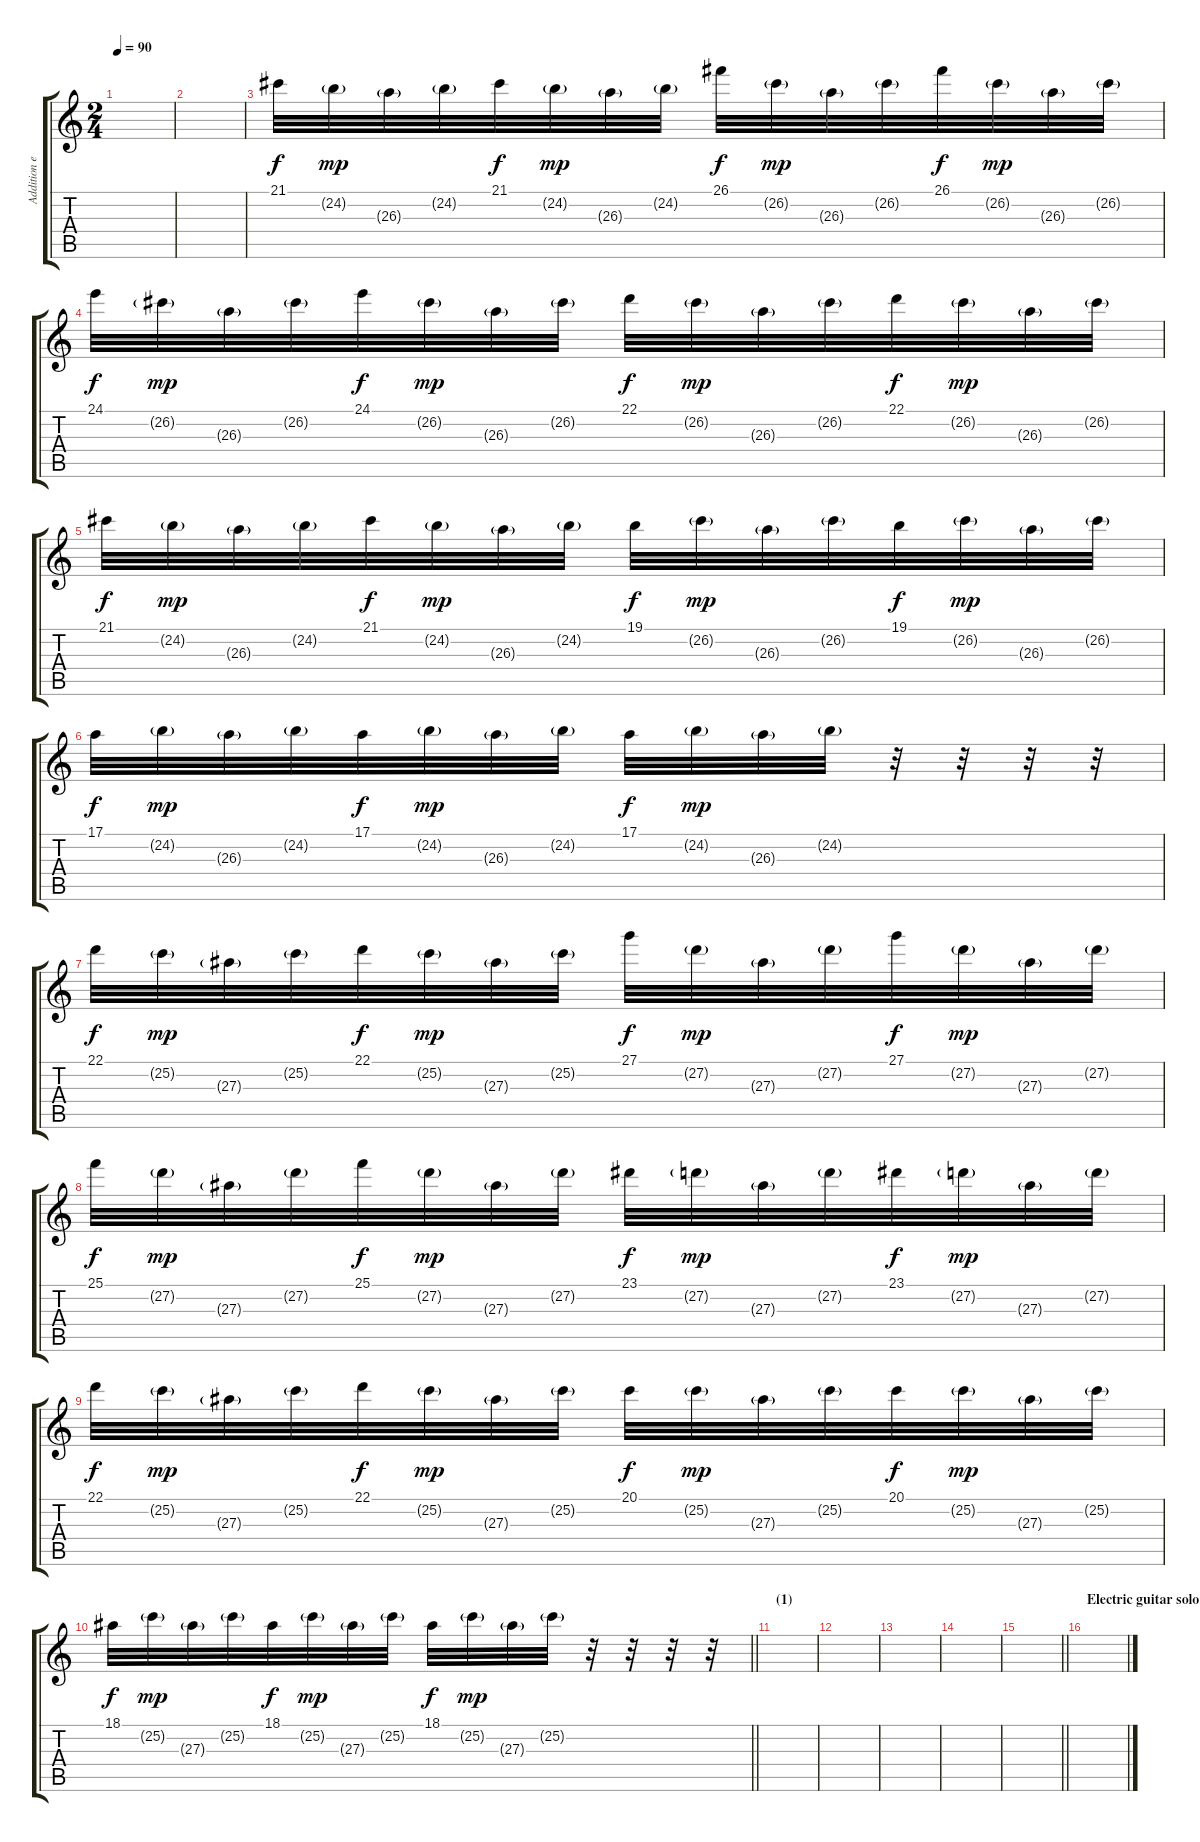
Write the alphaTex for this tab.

\track ("Addition effects + instruments" "Addition e") {instrument stringensemble1}
\staff {score tabs}
\tuning (E4 B3 G3 D3 A2 E2) {hide}
\ts (2 4)
\tempo 90
\clef g2
\ks c
|
|
21.1.32{dy f volume 13 instrument stringensemble1} 24.2{g}.32{dy mp} 26.3{g}.32 24.2{g}.32 21.1.32{dy f} 24.2{g}.32{dy mp} 26.3{g}.32 24.2{g}.32 26.1.32{dy f} 26.2{g}.32{dy mp} 26.3{g}.32 26.2{g}.32 26.1.32{dy f} 26.2{g}.32{dy mp} 26.3{g}.32 26.2{g}.32 |
24.1.32{dy f} 26.2{g}.32{dy mp} 26.3{g}.32 26.2{g}.32 24.1.32{dy f} 26.2{g}.32{dy mp} 26.3{g}.32 26.2{g}.32 22.1.32{dy f} 26.2{g}.32{dy mp} 26.3{g}.32 26.2{g}.32 22.1.32{dy f} 26.2{g}.32{dy mp} 26.3{g}.32 26.2{g}.32 |
21.1.32{dy f} 24.2{g}.32{dy mp} 26.3{g}.32 24.2{g}.32 21.1.32{dy f} 24.2{g}.32{dy mp} 26.3{g}.32 24.2{g}.32 19.1.32{dy f} 26.2{g}.32{dy mp} 26.3{g}.32 26.2{g}.32 19.1.32{dy f} 26.2{g}.32{dy mp} 26.3{g}.32 26.2{g}.32 |
17.1.32{dy f} 24.2{g}.32{dy mp} 26.3{g}.32 24.2{g}.32 17.1.32{dy f} 24.2{g}.32{dy mp} 26.3{g}.32 24.2{g}.32 17.1.32{dy f} 24.2{g}.32{dy mp} 26.3{g}.32 24.2{g}.32 r.32 r.32 r.32 r.32 |
22.1.32{dy f} 25.2{g}.32{dy mp} 27.3{g}.32 25.2{g}.32 22.1.32{dy f} 25.2{g}.32{dy mp} 27.3{g}.32 25.2{g}.32 27.1.32{dy f} 27.2{g}.32{dy mp} 27.3{g}.32 27.2{g}.32 27.1.32{dy f} 27.2{g}.32{dy mp} 27.3{g}.32 27.2{g}.32 |
25.1.32{dy f} 27.2{g}.32{dy mp} 27.3{g}.32 27.2{g}.32 25.1.32{dy f} 27.2{g}.32{dy mp} 27.3{g}.32 27.2{g}.32 23.1.32{dy f} 27.2{g}.32{dy mp} 27.3{g}.32 27.2{g}.32 23.1.32{dy f} 27.2{g}.32{dy mp} 27.3{g}.32 27.2{g}.32 |
22.1.32{dy f} 25.2{g}.32{dy mp} 27.3{g}.32 25.2{g}.32 22.1.32{dy f} 25.2{g}.32{dy mp} 27.3{g}.32 25.2{g}.32 20.1.32{dy f} 25.2{g}.32{dy mp} 27.3{g}.32 25.2{g}.32 20.1.32{dy f} 25.2{g}.32{dy mp} 27.3{g}.32 25.2{g}.32 |
\barLineRight lightlight
18.1.32{dy f} 25.2{g}.32{dy mp} 27.3{g}.32 25.2{g}.32 18.1.32{dy f} 25.2{g}.32{dy mp} 27.3{g}.32 25.2{g}.32 18.1.32{dy f} 25.2{g}.32{dy mp} 27.3{g}.32 25.2{g}.32 r.32 r.32 r.32 r.32 |
\section ("" "(1)")
|
|
|
|
\barLineRight lightlight
|
\section ("" "Electric guitar solo")
